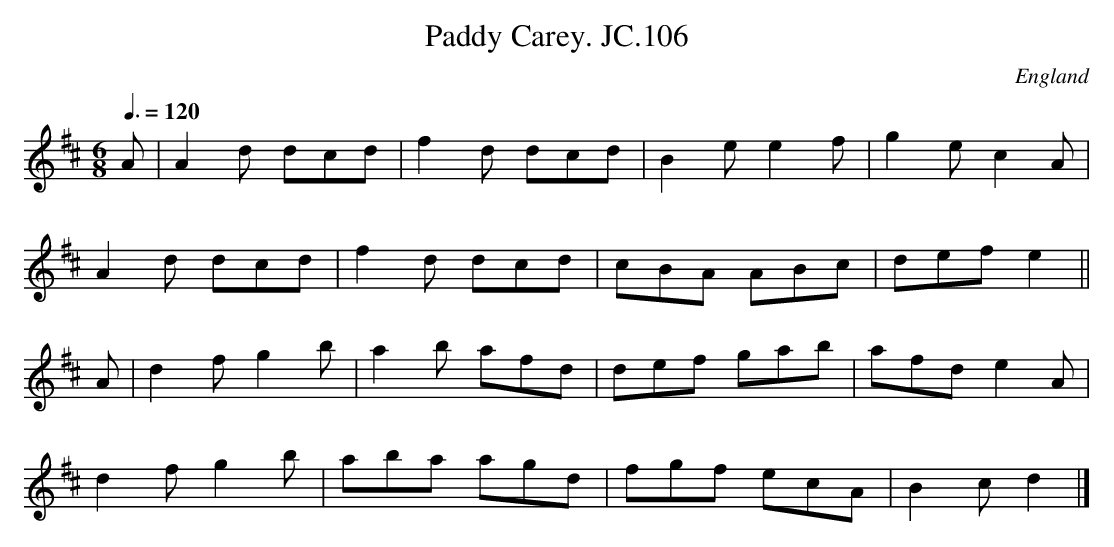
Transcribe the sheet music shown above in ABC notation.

X:1
T:Paddy Carey. JC.106
L:1/8
M:6/8
O:England
Q:3/8=120
K:D
A|\
A2d dcd|f2d dcd|B2ee2f|g2e c2A|!
A2d dcd|f2d dcd|cBA ABc|def e2||!
A|d2f g2b|a2b afd|def gab|afd e2A|!
d2f g2b|aba agd|fgf ecA|B2c d2|]
